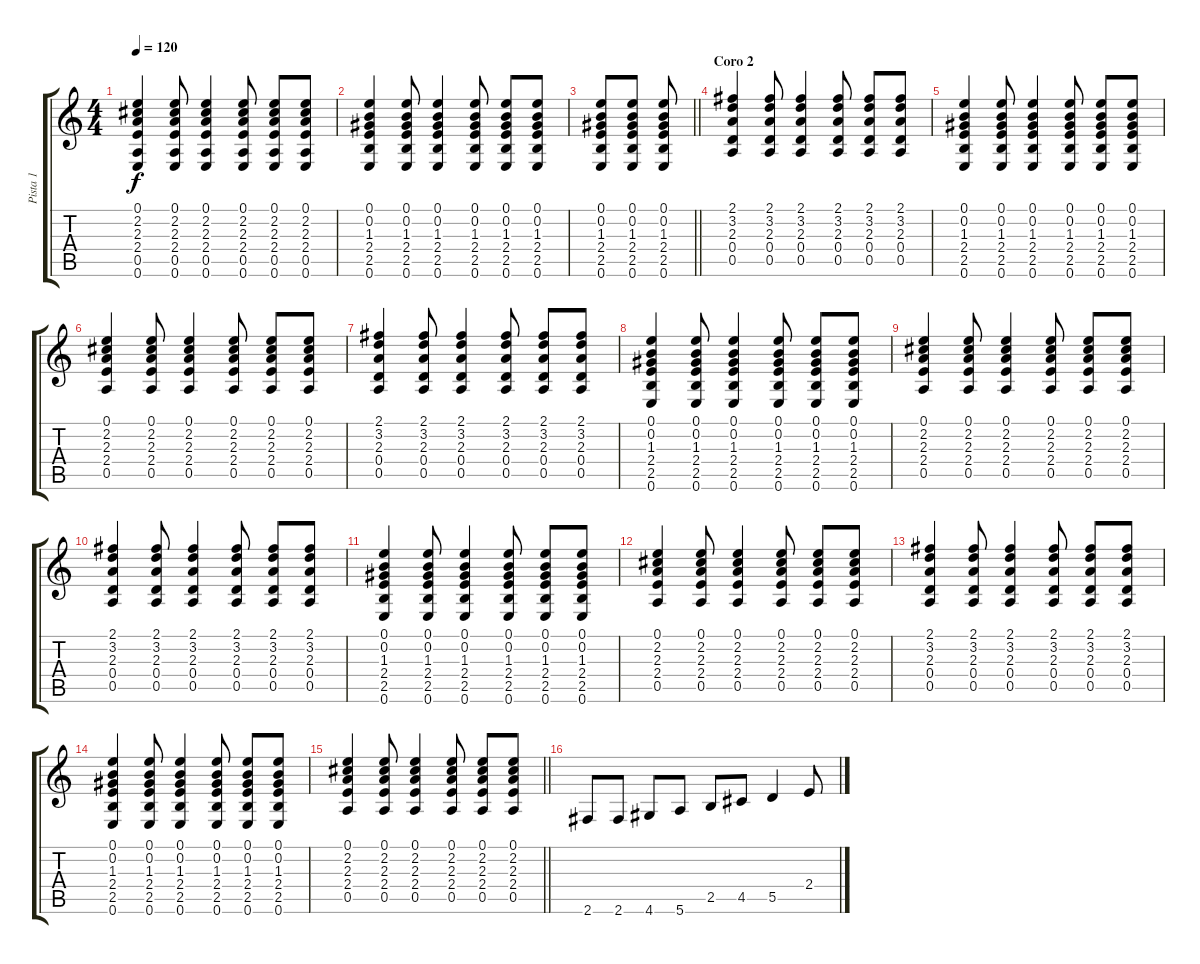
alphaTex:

\track ("Pista 1" "Pista 1") {instrument acousticguitarsteel}
\staff {score tabs}
\tuning (E4 B3 G3 D3 A2 E2) {hide}
\ts (4 4)
\tempo 120
\clef g2
\ks c
(0.1 2.2 2.3 2.4 0.5 0.6).4{dy f} (0.1 2.2 2.3 2.4 0.5 0.6).8 (0.1 2.2 2.3 2.4 0.5 0.6).4 (0.1 2.2 2.3 2.4 0.5 0.6).8 (0.1 2.2 2.3 2.4 0.5 0.6).8 (0.1 2.2 2.3 2.4 0.5 0.6).8 |
(0.1 0.2 1.3 2.4 2.5 0.6).4 (0.1 0.2 1.3 2.4 2.5 0.6).8 (0.1 0.2 1.3 2.4 2.5 0.6).4 (0.1 0.2 1.3 2.4 2.5 0.6).8 (0.1 0.2 1.3 2.4 2.5 0.6).8 (0.1 0.2 1.3 2.4 2.5 0.6).8 |
\barLineRight lightlight
(0.1 0.2 1.3 2.4 2.5 0.6).8 (0.1 0.2 1.3 2.4 2.5 0.6).8 (0.1 0.2 1.3 2.4 2.5 0.6).8 |
\section ("" "Coro 2")
(2.1 3.2 2.3 0.4 0.5).4 (2.1 3.2 2.3 0.4 0.5).8 (2.1 3.2 2.3 0.4 0.5).4 (2.1 3.2 2.3 0.4 0.5).8 (2.1 3.2 2.3 0.4 0.5).8 (2.1 3.2 2.3 0.4 0.5).8 |
(0.1 0.2 1.3 2.4 2.5 0.6).4 (0.1 0.2 1.3 2.4 2.5 0.6).8 (0.1 0.2 1.3 2.4 2.5 0.6).4 (0.1 0.2 1.3 2.4 2.5 0.6).8 (0.1 0.2 1.3 2.4 2.5 0.6).8 (0.1 0.2 1.3 2.4 2.5 0.6).8 |
(0.1 2.2 2.3 2.4 0.5).4 (0.1 2.2 2.3 2.4 0.5).8 (0.1 2.2 2.3 2.4 0.5).4 (0.1 2.2 2.3 2.4 0.5).8 (0.1 2.2 2.3 2.4 0.5).8 (0.1 2.2 2.3 2.4 0.5).8 |
(2.1 3.2 2.3 0.4 0.5).4 (2.1 3.2 2.3 0.4 0.5).8 (2.1 3.2 2.3 0.4 0.5).4 (2.1 3.2 2.3 0.4 0.5).8 (2.1 3.2 2.3 0.4 0.5).8 (2.1 3.2 2.3 0.4 0.5).8 |
(0.1 0.2 1.3 2.4 2.5 0.6).4 (0.1 0.2 1.3 2.4 2.5 0.6).8 (0.1 0.2 1.3 2.4 2.5 0.6).4 (0.1 0.2 1.3 2.4 2.5 0.6).8 (0.1 0.2 1.3 2.4 2.5 0.6).8 (0.1 0.2 1.3 2.4 2.5 0.6).8 |
(0.1 2.2 2.3 2.4 0.5).4 (0.1 2.2 2.3 2.4 0.5).8 (0.1 2.2 2.3 2.4 0.5).4 (0.1 2.2 2.3 2.4 0.5).8 (0.1 2.2 2.3 2.4 0.5).8 (0.1 2.2 2.3 2.4 0.5).8 |
(2.1 3.2 2.3 0.4 0.5).4 (2.1 3.2 2.3 0.4 0.5).8 (2.1 3.2 2.3 0.4 0.5).4 (2.1 3.2 2.3 0.4 0.5).8 (2.1 3.2 2.3 0.4 0.5).8 (2.1 3.2 2.3 0.4 0.5).8 |
(0.1 0.2 1.3 2.4 2.5 0.6).4 (0.1 0.2 1.3 2.4 2.5 0.6).8 (0.1 0.2 1.3 2.4 2.5 0.6).4 (0.1 0.2 1.3 2.4 2.5 0.6).8 (0.1 0.2 1.3 2.4 2.5 0.6).8 (0.1 0.2 1.3 2.4 2.5 0.6).8 |
(0.1 2.2 2.3 2.4 0.5).4 (0.1 2.2 2.3 2.4 0.5).8 (0.1 2.2 2.3 2.4 0.5).4 (0.1 2.2 2.3 2.4 0.5).8 (0.1 2.2 2.3 2.4 0.5).8 (0.1 2.2 2.3 2.4 0.5).8 |
(2.1 3.2 2.3 0.4 0.5).4 (2.1 3.2 2.3 0.4 0.5).8 (2.1 3.2 2.3 0.4 0.5).4 (2.1 3.2 2.3 0.4 0.5).8 (2.1 3.2 2.3 0.4 0.5).8 (2.1 3.2 2.3 0.4 0.5).8 |
(0.1 0.2 1.3 2.4 2.5 0.6).4 (0.1 0.2 1.3 2.4 2.5 0.6).8 (0.1 0.2 1.3 2.4 2.5 0.6).4 (0.1 0.2 1.3 2.4 2.5 0.6).8 (0.1 0.2 1.3 2.4 2.5 0.6).8 (0.1 0.2 1.3 2.4 2.5 0.6).8 |
\barLineRight lightlight
(0.1 2.2 2.3 2.4 0.5).4 (0.1 2.2 2.3 2.4 0.5).8 (0.1 2.2 2.3 2.4 0.5).4 (0.1 2.2 2.3 2.4 0.5).8 (0.1 2.2 2.3 2.4 0.5).8 (0.1 2.2 2.3 2.4 0.5).8 |
2.6.8 2.6.8 4.6.8 5.6.8 2.5.8 4.5.8 5.5.4 2.4.8
